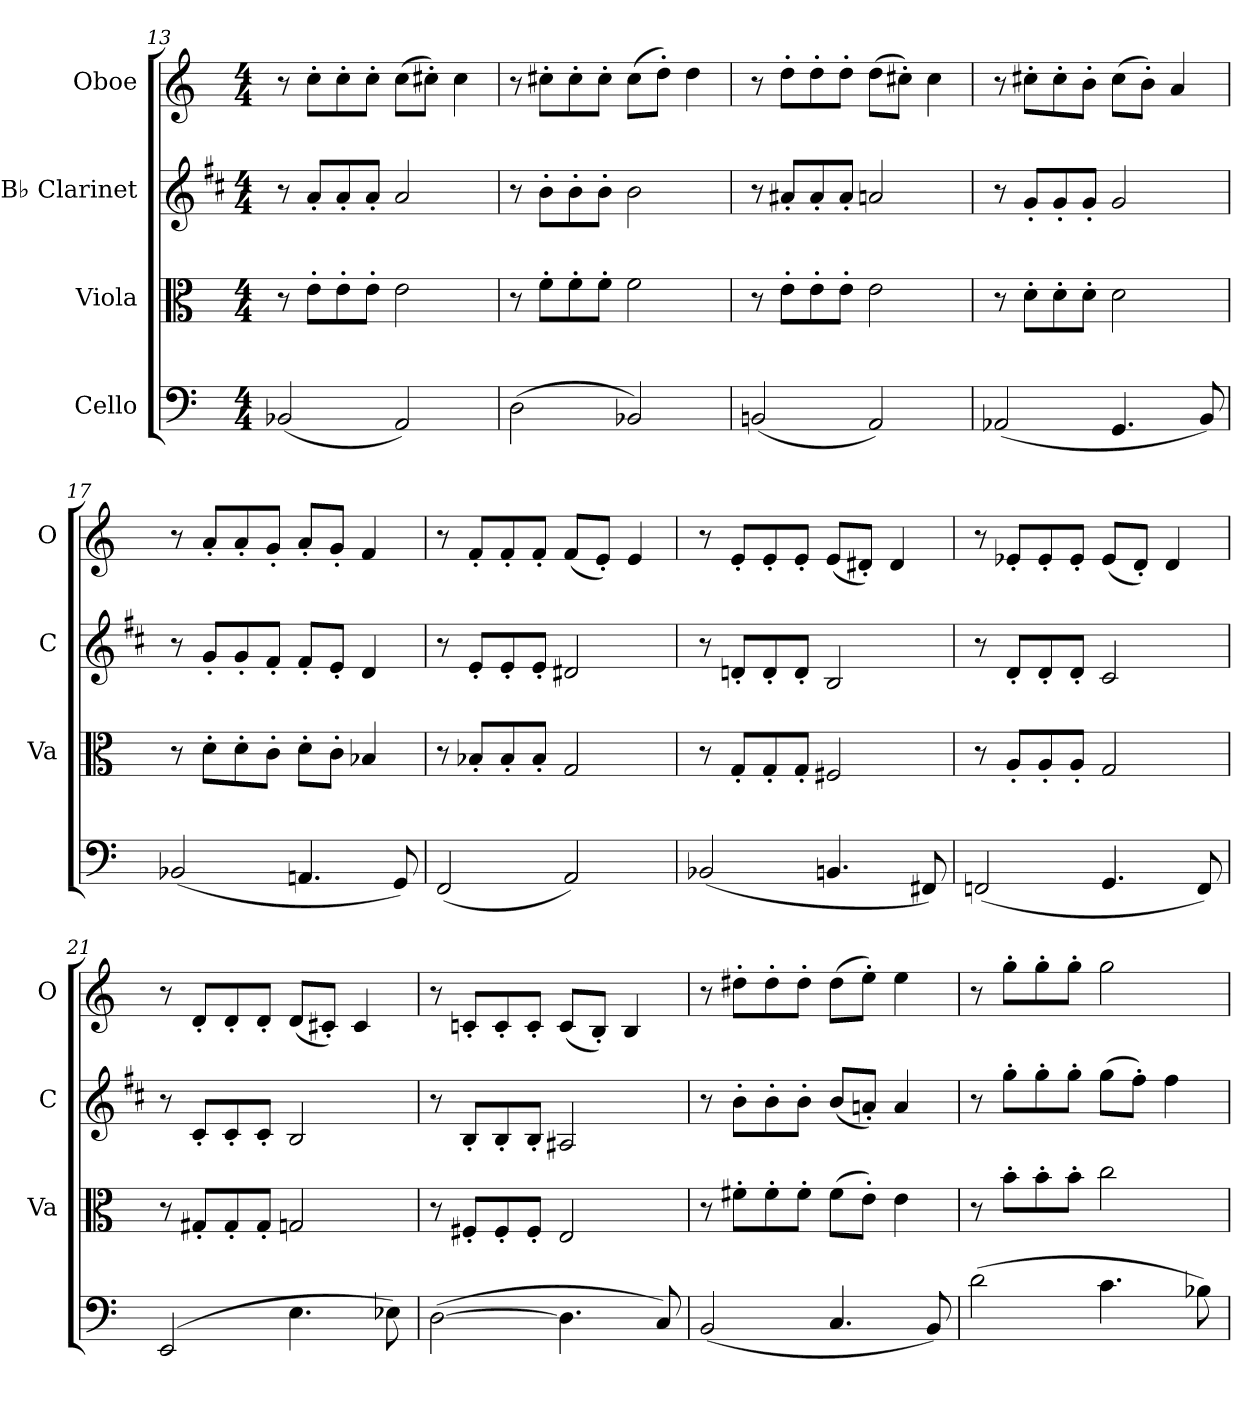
**kern	**kern	**kern	**kern
*part4	*part3	*part2	*part1
*staff4	*staff3	*staff2	*staff1
*I"Cello	*I"Viola	*I"B♭ Clarinet	*I"Oboe
*	*I'Va	*I'C	*I'O
!!LO:LB:g=z
*clefF4	*clefC3	*clefG2	*clefG2
*	*	*ITrd1c2	*
*k[]	*k[]	*k[]	*k[]
*M4/4	*M4/4	*M4/4	*M4/4
=13	=13	=13	=13
(2BB-X/	8r	8r	8r
.	8e'\L	8g'/L	8cc'\L
.	8e'\	8g'/	8cc'\
.	8e'\J	8g'/J	8cc'\J
2AA/)	2e\	2g/	(8cc\L
.	.	.	8cc#X'\J)
.	.	.	4cc#\
=14	=14	=14	=14
(2D\	8r	8r	8r
.	8f'\L	8a'\L	8cc#X'\L
.	8f'\	8a'\	8cc#'\
.	8f'\J	8a'\J	8cc#'\J
2BB-X/)	2f\	2a\	(8cc#\L
.	.	.	8dd'\J)
.	.	.	4dd\
=15	=15	=15	=15
(2BBn/	8r	8r	8r
.	8e'\L	8g#X'/L	8dd'\L
.	8e'\	8g#'/	8dd'\
.	8e'\J	8g#'/J	8dd'\J
2AA/)	2e\	2gn/	(8dd\L
.	.	.	8cc#X'\J)
.	.	.	4cc#\
=16	=16	=16	=16
(2AA-X/	8r	8r	8r
.	8d'\L	8f'/L	8cc#X'\L
.	8d'\	8f'/	8cc#'\
.	8d'\J	8f'/J	8b'\J
4.GG/	2d\	2f/	(8cc#\L
.	.	.	8b'\J)
.	.	.	4a/
8BB/)	.	.	.
=17	=17	=17	=17
(2BB-X/	8r	8r	8r
.	8d'\L	8f'/L	8a'/L
.	8d'\	8f'/	8a'/
.	8c'\J	8e'/J	8g'/J
4.AAn/	8d'\L	8e'/L	8a'/L
.	8c'\J	8d'/J	8g'/J
.	4B-X/	4c/	4f/
8GG/)	.	.	.
!!LO:PB:g=z
=18	=18	=18	=18
(2FF/	8r	8r	8r
.	8B-X'/L	8d'/L	8f'/L
.	8B-'/	8d'/	8f'/
.	8B-'/J	8d'/J	8f'/J
2AA/)	2G/	2c#X/	(8f/L
.	.	.	8e'/J)
.	.	.	4e/
=19	=19	=19	=19
(2BB-X/	8r	8r	8r
.	8G'/L	8cn'/L	8e'/L
.	8G'/	8c'/	8e'/
.	8G'/J	8c'/J	8e'/J
4.BBn/	2F#X/	2A/	(8e/L
.	.	.	8d#X'/J)
.	.	.	4d#/
8FF#X/)	.	.	.
=20	=20	=20	=20
(2FFn/	8r	8r	8r
.	8A'/L	8c'/L	8e-X'/L
.	8A'/	8c'/	8e-'/
.	8A'/J	8c'/J	8e-'/J
4.GG/	2G/	2B/	(8e-/L
.	.	.	8d'/J)
.	.	.	4d/
8FF/)	.	.	.
=21	=21	=21	=21
(2EE/	8r	8r	8r
.	8G#X'/L	8B'/L	8d'/L
.	8G#'/	8B'/	8d'/
.	8G#'/J	8B'/J	8d'/J
4.E\	2Gn/	2A/	(8d/L
.	.	.	8c#X'/J)
.	.	.	4c#/
8E-X\)	.	.	.
!!LO:LB:g=z
=22	=22	=22	=22
([2D\	8r	8r	8r
.	8F#X'/L	8A'/L	8cn'/L
.	8F#'/	8A'/	8c'/
.	8F#'/J	8A'/J	8c'/J
4.D\]	2E/	2G#X/	(8c/L
.	.	.	8B'/J)
.	.	.	4B/
8C/)	.	.	.
=23	=23	=23	=23
(2BB/	8r	8r	8r
.	8f#X'\L	8a'\L	8dd#X'\L
.	8f#'\	8a'\	8dd#'\
.	8f#'\J	8a'\J	8dd#'\J
4.C/	(8f#\L	(8a/L	(8dd#\L
.	8e'\J)	8gn'/J)	8ee'\J)
.	4e\	4g/	4ee\
8BB/)	.	.	.
=24	=24	=24	=24
(2d\	8r	8r	8r
.	8b'\L	8ff'\L	8gg'\L
.	8b'\	8ff'\	8gg'\
.	8b'\J	8ff'\J	8gg'\J
4.c\	2cc\	(8ff\L	2gg\
.	.	8ee'\J)	.
.	.	4ee\	.
8B-X\)	.	.	.
=	=	=	=
*-	*-	*-	*-
